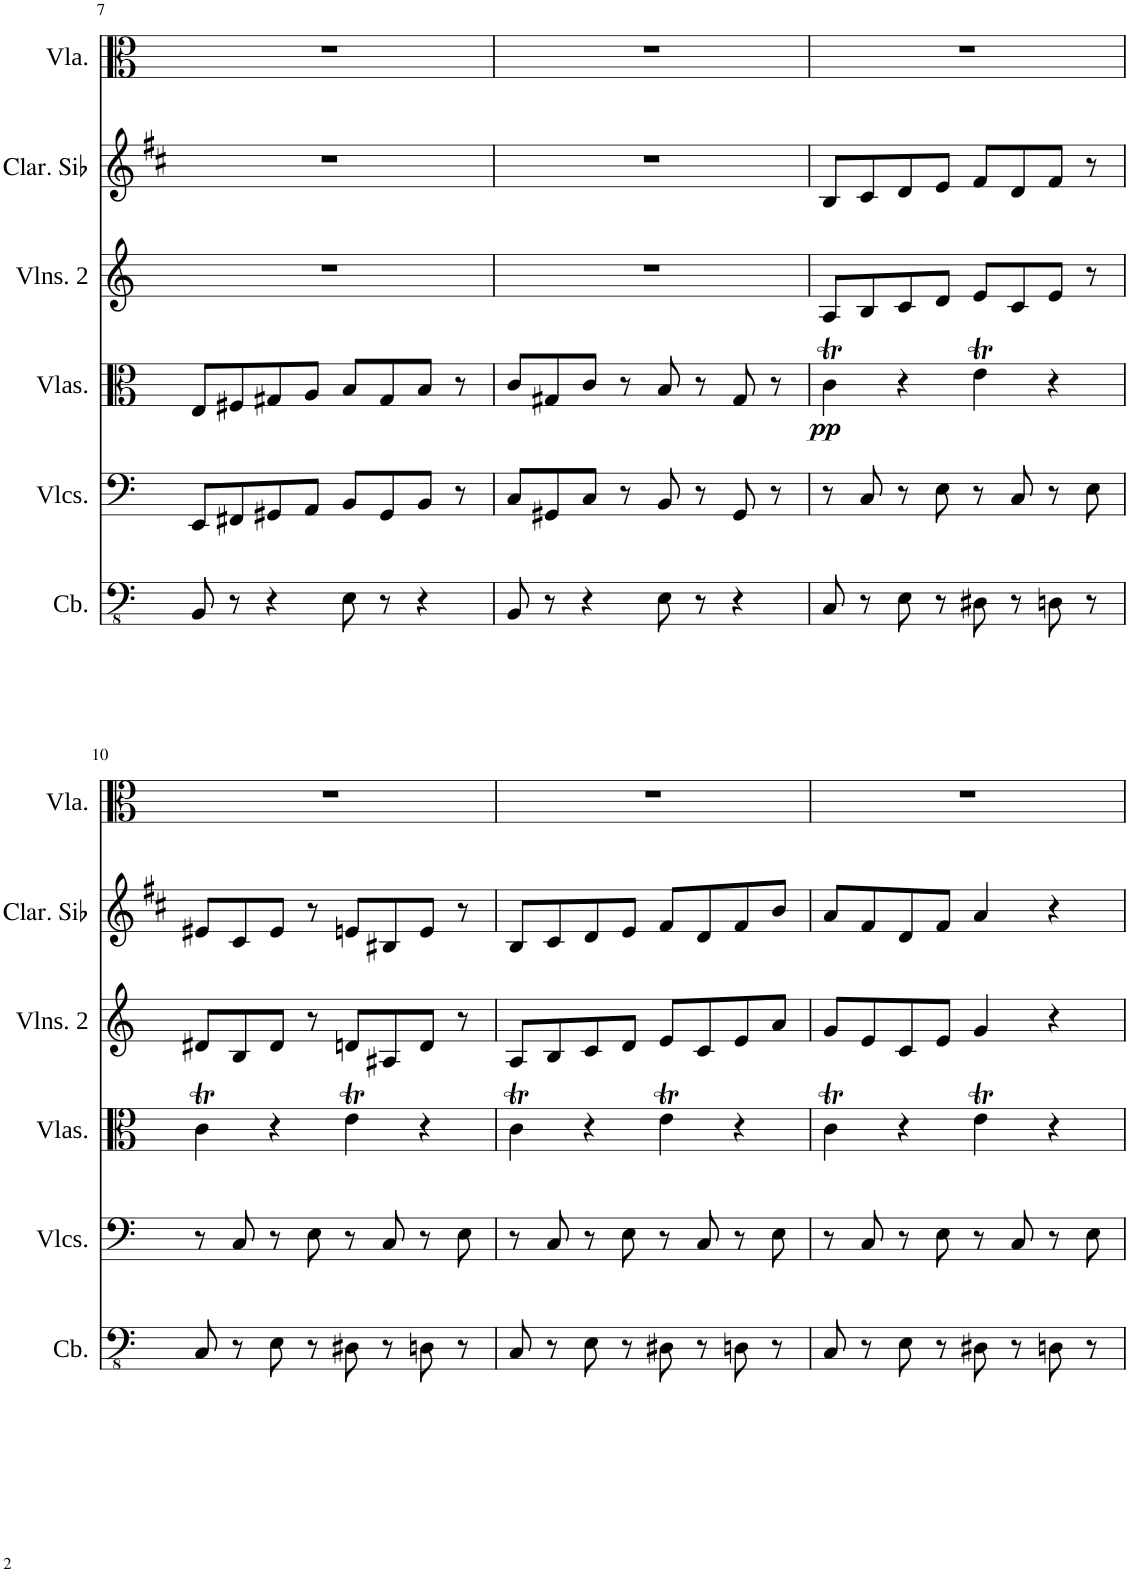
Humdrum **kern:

**kern	**kern	**kern	**dynam	**kern	**kern	**kern
*part6	*part5	*part4	*part4	*part3	*part2	*part1
*staff6	*staff5	*staff4	*staff4	*staff3	*staff2	*staff1
*I"Contrabass	*I"Violoncellos	*I"Violas	*	*I"Violins 2	*I"Clarinette en Sib	*I"Viola
*I'Cb.	*I'Vlcs.	*I'Vlas.	*	*I'Vlns. 2	*I'Clar. Sib	*I'Vla.
!!LO:PB:g=z
*clefFv4	*clefF4	*clefC3	*	*clefG2	*clefG2	*clefC3
*Trd7c12	*	*	*	*	*Trd1c2	*
*k[]	*k[]	*k[]	*	*k[]	*k[f#c#]	*k[]
*M4/4	*M4/4	*M4/4	*	*M4/4	*M4/4	*M4/4
=7	=7	=7	=7	=7	=7	=7
8BBB/	8EE/L	8E/L	.	1r	1r	1r
8r	8FF#X/	8F#X/	.	.	.	.
4r	8GG#X/	8G#X/	.	.	.	.
.	8AA/J	8A/J	.	.	.	.
8EE\	8BB/L	8B/L	.	.	.	.
8r	8GG#/	8G#/	.	.	.	.
4r	8BB/J	8B/J	.	.	.	.
.	8r	8r	.	.	.	.
=8	=8	=8	=8	=8	=8	=8
8BBB/	8C/L	8c/L	.	1r	1r	1r
8r	8GG#X/	8G#X/	.	.	.	.
4r	8C/J	8c/J	.	.	.	.
.	8r	8r	.	.	.	.
8EE\	8BB/	8B/	.	.	.	.
8r	8r	8r	.	.	.	.
4r	8GG#/	8G#/	.	.	.	.
.	8r	8r	.	.	.	.
=9	=9	=9	=9	=9	=9	=9
!	!	!	!LO:DY:b	!	!	!
8CC/	8r	4cT\	pp	8A/L	8B/L	1r
8r	8C/	.	.	8B/	8c#/	.
8EE\	8r	4r	.	8c/	8d/	.
8r	8E\	.	.	8d/J	8e/J	.
8DD#X\	8r	4et\	.	8e/L	8f#/L	.
8r	8C/	.	.	8c/	8d/	.
8DDn\	8r	4r	.	8e/J	8f#/J	.
8r	8E\	.	.	8r	8r	.
!!LO:LB:g=z
=10	=10	=10	=10	=10	=10	=10
8CC/	8r	4cT\	.	8d#X/L	8e#X/L	1r
8r	8C/	.	.	8B/	8c#/	.
8EE\	8r	4r	.	8d#/J	8e#/J	.
8r	8E\	.	.	8r	8r	.
8DD#X\	8r	4et\	.	8dn/L	8en/L	.
8r	8C/	.	.	8A#X/	8B#X/	.
8DDn\	8r	4r	.	8d/J	8e/J	.
8r	8E\	.	.	8r	8r	.
=11	=11	=11	=11	=11	=11	=11
8CC/	8r	4cT\	.	8A/L	8B/L	1r
8r	8C/	.	.	8B/	8c#/	.
8EE\	8r	4r	.	8c/	8d/	.
8r	8E\	.	.	8d/J	8e/J	.
8DD#X\	8r	4et\	.	8e/L	8f#/L	.
8r	8C/	.	.	8c/	8d/	.
8DDn\	8r	4r	.	8e/	8f#/	.
8r	8E\	.	.	8a/J	8b/J	.
=12	=12	=12	=12	=12	=12	=12
8CC/	8r	4cT\	.	8g/L	8a/L	1r
8r	8C/	.	.	8e/	8f#/	.
8EE\	8r	4r	.	8c/	8d/	.
8r	8E\	.	.	8e/J	8f#/J	.
8DD#X\	8r	4et\	.	4g/	4a/	.
8r	8C/	.	.	.	.	.
8DDn\	8r	4r	.	4r	4r	.
8r	8E\	.	.	.	.	.
=	=	=	=	=	=	=
*-	*-	*-	*-	*-	*-	*-
